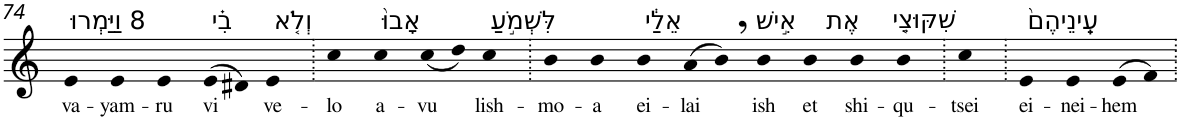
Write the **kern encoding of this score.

**kern	**text
*part1	*part1
*staff1	*staff1
*I"Piano	*
*I'Pno	*
!!LO:PB:g=z
*clefG2	*
*k[]	*
=74	=74
!LO:TX:a:t=8 וַיַּמְרוּ	!
!	!LO:LY:b
4e	va-
!	!LO:LY:b
4e	-yam-
!	!LO:LY:b
4e	-ru
!LO:TX:a:t=בִ֗י	!
!	!LO:LY:b
(>8e	vi
8d#X)	.
!LO:TX:a:t=וְלֹ֤א	!
!	!LO:LY:b
4e	ve-
=75.	=75.
!	!LO:LY:b
4cc	-lo
!LO:TX:a:t=אָבוּ֙	!
!	!LO:LY:b
4cc	a-
!	!LO:LY:b
(<8cc	-vu
8dd)	.
!LO:TX:a:t=לִּשְׁמֹ֣עַ	!
!	!LO:LY:b
4cc	lish-
=76.	=76.
!	!LO:LY:b
4b	-mo-
!	!LO:LY:b
4b	-a
!LO:TX:a:t=אֵלַ֔י	!
!	!LO:LY:b
4b	ei-
!	!LO:LY:b
(>8a	-lai
8b,)	.
!LO:TX:a:t=אִ֣ישׁ	!
!	!LO:LY:b
4b	ish
!LO:TX:a:t=אֶת	!
!	!LO:LY:b
4b	et
!LO:TX:a:t=שִׁקּוּצֵ֤י	!
!	!LO:LY:b
4b	shi-
!	!LO:LY:b
4b	-qu-
=77.	=77.
!	!LO:LY:b
4cc	-tsei
=78.	=78.
!LO:TX:a:t=עֵֽינֵיהֶם֙	!
!	!LO:LY:b
4e	ei-
!	!LO:LY:b
4e	-nei-
!	!LO:LY:b
(>8e	-hem
8f)	.
=.	=.
*-	*-
